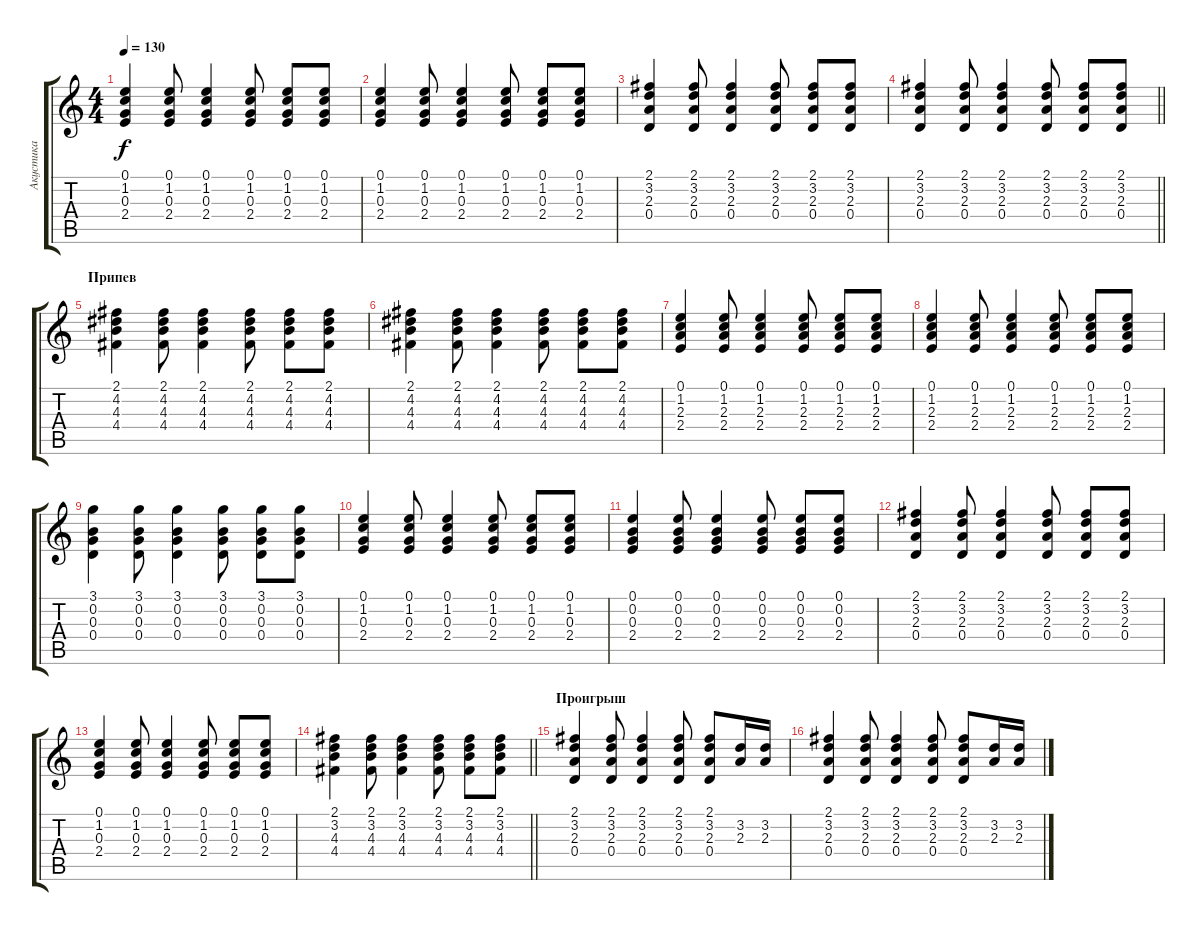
\track ("Акустика" "Акустика") {instrument acousticguitarsteel}
\staff {score tabs}
\tuning (E4 B3 G3 D3 A2 E2) {hide}
\ts (4 4)
\tempo 130
\clef g2
\ks c
(0.1 1.2 0.3 2.4).4{dy f} (0.1 1.2 0.3 2.4).8 (0.1 1.2 0.3 2.4).4 (0.1 1.2 0.3 2.4).8 (0.1 1.2 0.3 2.4).8 (0.1 1.2 0.3 2.4).8 |
(0.1 1.2 0.3 2.4).4 (0.1 1.2 0.3 2.4).8 (0.1 1.2 0.3 2.4).4 (0.1 1.2 0.3 2.4).8 (0.1 1.2 0.3 2.4).8 (0.1 1.2 0.3 2.4).8 |
(2.1 3.2 2.3 0.4).4 (2.1 3.2 2.3 0.4).8 (2.1 3.2 2.3 0.4).4 (2.1 3.2 2.3 0.4).8 (2.1 3.2 2.3 0.4).8 (2.1 3.2 2.3 0.4).8 |
\barLineRight lightlight
(2.1 3.2 2.3 0.4).4 (2.1 3.2 2.3 0.4).8 (2.1 3.2 2.3 0.4).4 (2.1 3.2 2.3 0.4).8 (2.1 3.2 2.3 0.4).8 (2.1 3.2 2.3 0.4).8 |
\section ("" "Припев")
(2.1 4.2 4.3 4.4).4 (2.1 4.2 4.3 4.4).8 (2.1 4.2 4.3 4.4).4 (2.1 4.2 4.3 4.4).8 (2.1 4.2 4.3 4.4).8 (2.1 4.2 4.3 4.4).8 |
(2.1 4.2 4.3 4.4).4 (2.1 4.2 4.3 4.4).8 (2.1 4.2 4.3 4.4).4 (2.1 4.2 4.3 4.4).8 (2.1 4.2 4.3 4.4).8 (2.1 4.2 4.3 4.4).8 |
(0.1 1.2 2.3 2.4).4 (0.1 1.2 2.3 2.4).8 (0.1 1.2 2.3 2.4).4 (0.1 1.2 2.3 2.4).8 (0.1 1.2 2.3 2.4).8 (0.1 1.2 2.3 2.4).8 |
(0.1 1.2 2.3 2.4).4 (0.1 1.2 2.3 2.4).8 (0.1 1.2 2.3 2.4).4 (0.1 1.2 2.3 2.4).8 (0.1 1.2 2.3 2.4).8 (0.1 1.2 2.3 2.4).8 |
(3.1 0.2 0.3 0.4).4 (3.1 0.2 0.3 0.4).8 (3.1 0.2 0.3 0.4).4 (3.1 0.2 0.3 0.4).8 (3.1 0.2 0.3 0.4).8 (3.1 0.2 0.3 0.4).8 |
(0.1 1.2 0.3 2.4).4 (0.1 1.2 0.3 2.4).8 (0.1 1.2 0.3 2.4).4 (0.1 1.2 0.3 2.4).8 (0.1 1.2 0.3 2.4).8 (0.1 1.2 0.3 2.4).8 |
(0.1 0.2 0.3 2.4).4 (0.1 0.2 0.3 2.4).8 (0.1 0.2 0.3 2.4).4 (0.1 0.2 0.3 2.4).8 (0.1 0.2 0.3 2.4).8 (0.1 0.2 0.3 2.4).8 |
(2.1 3.2 2.3 0.4).4 (2.1 3.2 2.3 0.4).8 (2.1 3.2 2.3 0.4).4 (2.1 3.2 2.3 0.4).8 (2.1 3.2 2.3 0.4).8 (2.1 3.2 2.3 0.4).8 |
(0.1 1.2 0.3 2.4).4 (0.1 1.2 0.3 2.4).8 (0.1 1.2 0.3 2.4).4 (0.1 1.2 0.3 2.4).8 (0.1 1.2 0.3 2.4).8 (0.1 1.2 0.3 2.4).8 |
\barLineRight lightlight
(2.1 3.2 4.3 4.4).4 (2.1 3.2 4.3 4.4).8 (2.1 3.2 4.3 4.4).4 (2.1 3.2 4.3 4.4).8 (2.1 3.2 4.3 4.4).8 (2.1 3.2 4.3 4.4).8 |
\section ("" "Проигрыш")
(2.1 3.2 2.3 0.4).4 (2.1 3.2 2.3 0.4).8 (2.1 3.2 2.3 0.4).4 (2.1 3.2 2.3 0.4).8 (2.1 3.2 2.3 0.4).8 (3.2 2.3).16 (3.2 2.3).16 |
(2.1 3.2 2.3 0.4).4 (2.1 3.2 2.3 0.4).8 (2.1 3.2 2.3 0.4).4 (2.1 3.2 2.3 0.4).8 (2.1 3.2 2.3 0.4).8 (3.2 2.3).16 (3.2 2.3).16
